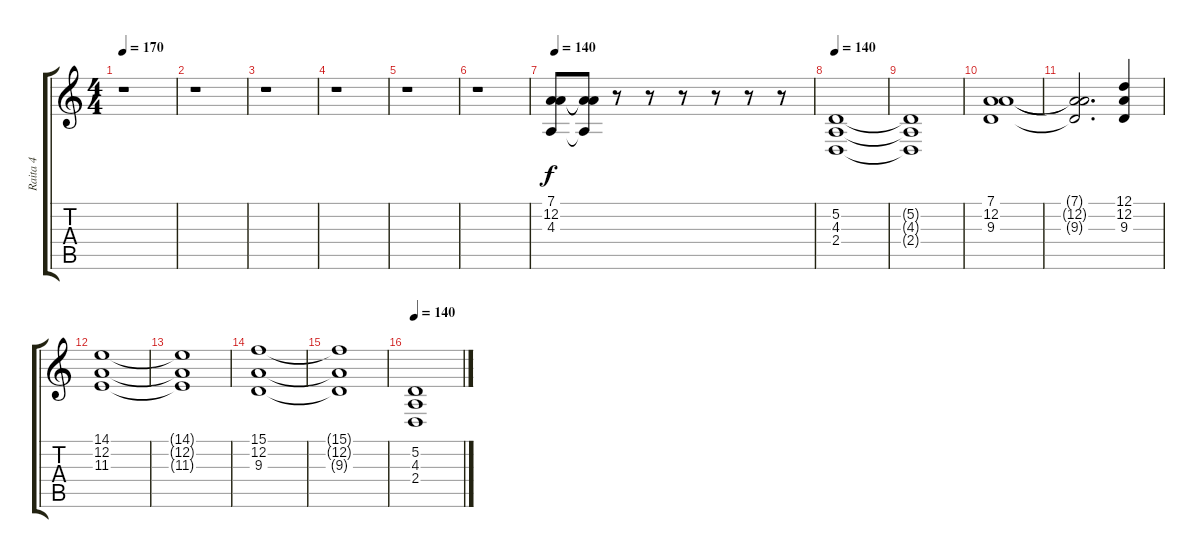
\track ("Raita 4" "Raita 4") {instrument stringensemble1}
\staff {score tabs}
\tuning (D4 A3 F3 C3 G2 D2) {hide}
\ts (4 4)
\tempo 170
\clef g2
\ks c
r.1{dy f} |
r.1 |
r.1 |
r.1 |
r.1 |
r.1 |
\tempo 140
(7.1 12.2 4.3).8 (7.1{t} 12.2{t} 4.3{t}).8 r.8 r.8 r.8 r.8 r.8 r.8 |
\tempo 140
(5.2 4.3 2.4).1 |
(5.2{t} 4.3{t} 2.4{t}).1 |
(7.1 12.2 9.3).1 |
(7.1{t} 12.2{t} 9.3{t}).2{d} (12.1 12.2 9.3).4 |
(14.1 12.2 11.3).1 |
(14.1{t} 12.2{t} 11.3{t}).1 |
(15.1 12.2 9.3).1 |
(15.1{t} 12.2{t} 9.3{t}).1 |
\tempo 140
(5.2 4.3 2.4).1
